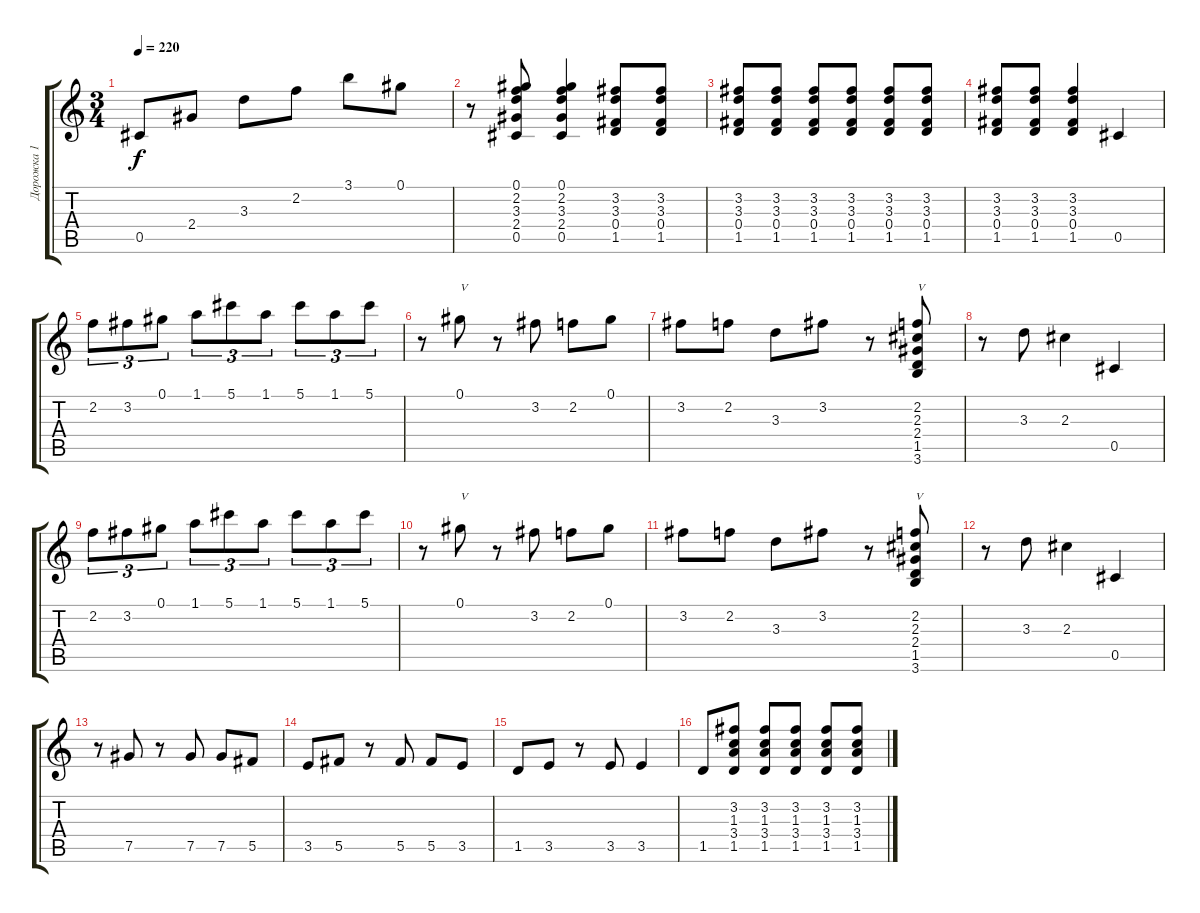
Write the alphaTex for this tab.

\track ("Дорожка 1" "Дорожка 1") {instrument acousticguitarnylon}
\staff {score tabs}
\tuning (Ab4 Eb4 B3 Gb3 Db3 Ab2) {hide}
\ts (3 4)
\tempo 220
\clef g2
\ks c
0.5.8{dy f} 2.4.8 3.3.8 2.2.8 3.1.8 0.1.8 |
r.8 (0.1 2.2 3.3 2.4 0.5).8 (0.1 2.2 3.3 2.4 0.5).4 (3.2 3.3 0.4 1.5).8 (3.2 3.3 0.4 1.5).8 |
(3.2 3.3 0.4 1.5).8 (3.2 3.3 0.4 1.5).8 (3.2 3.3 0.4 1.5).8 (3.2 3.3 0.4 1.5).8 (3.2 3.3 0.4 1.5).8 (3.2 3.3 0.4 1.5).8 |
(3.2 3.3 0.4 1.5).8 (3.2 3.3 0.4 1.5).8 (3.2 3.3 0.4 1.5).4 0.5.4 |
2.2.8{tu (3 2)} 3.2.8{tu (3 2)} 0.1.8{tu (3 2)} 1.1.8{tu (3 2)} 5.1.8{tu (3 2)} 1.1.8{tu (3 2)} 5.1.8{tu (3 2)} 1.1.8{tu (3 2)} 5.1.8{tu (3 2)} |
r.8 0.1.8{txt "V"} r.8 3.2.8 2.2.8 0.1.8 |
3.2.8 2.2.8 3.3.8 3.2.8 r.8 (2.2 2.3 2.4 1.5 3.6).8{txt "V"} |
r.8 3.3.8 2.3.4 0.5.4 |
2.2.8{tu (3 2)} 3.2.8{tu (3 2)} 0.1.8{tu (3 2)} 1.1.8{tu (3 2)} 5.1.8{tu (3 2)} 1.1.8{tu (3 2)} 5.1.8{tu (3 2)} 1.1.8{tu (3 2)} 5.1.8{tu (3 2)} |
r.8 0.1.8{txt "V"} r.8 3.2.8 2.2.8 0.1.8 |
3.2.8 2.2.8 3.3.8 3.2.8 r.8 (2.2 2.3 2.4 1.5 3.6).8{txt "V"} |
r.8 3.3.8 2.3.4 0.5.4 |
r.8 7.5.8 r.8 7.5.8 7.5.8 5.5.8 |
3.5.8 5.5.8 r.8 5.5.8 5.5.8 3.5.8 |
1.5.8 3.5.8 r.8 3.5.8 3.5.4 |
1.5.8 (3.2 1.3 3.4 1.5).8 (3.2 1.3 3.4 1.5).8 (3.2 1.3 3.4 1.5).8 (3.2 1.3 3.4 1.5).8 (3.2 1.3 3.4 1.5).8
